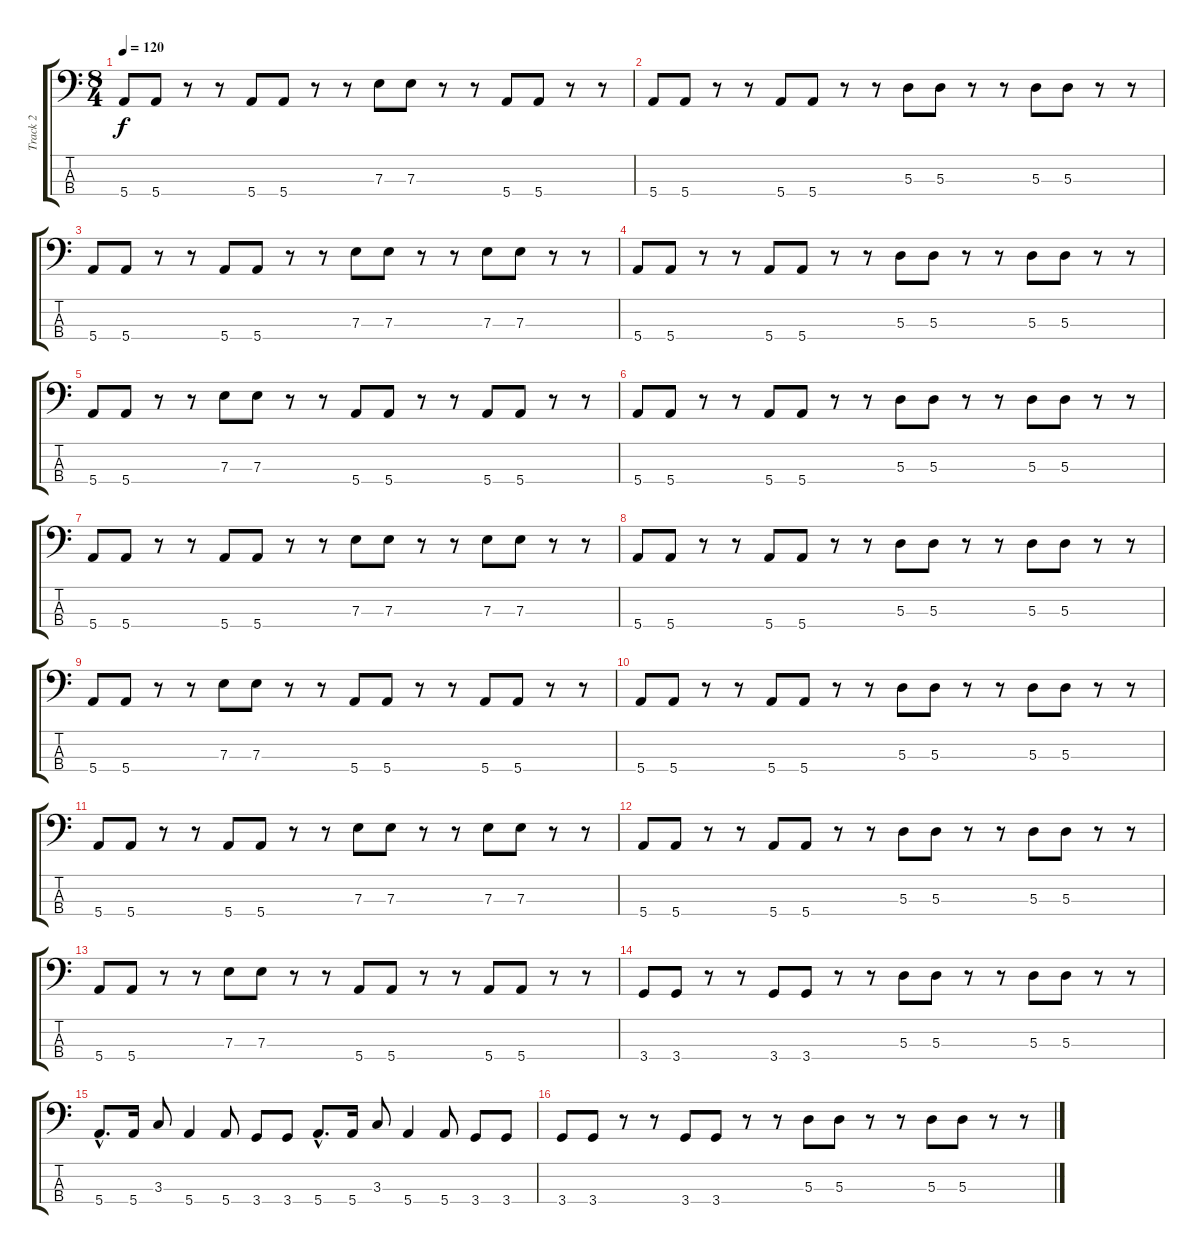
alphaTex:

\track ("Track 2" "Track 2") {instrument electricbasspick}
\staff {score tabs}
\tuning (G2 D2 A1 E1) {hide}
\ts (8 4)
\tempo 120
\clef f4
\ks c
5.4.8{dy f} 5.4.8 r.8 r.8 5.4.8 5.4.8 r.8 r.8 7.3.8 7.3.8 r.8 r.8 5.4.8 5.4.8 r.8 r.8 |
5.4.8 5.4.8 r.8 r.8 5.4.8 5.4.8 r.8 r.8 5.3.8 5.3.8 r.8 r.8 5.3.8 5.3.8 r.8 r.8 |
5.4.8 5.4.8 r.8 r.8 5.4.8 5.4.8 r.8 r.8 7.3.8 7.3.8 r.8 r.8 7.3.8 7.3.8 r.8 r.8 |
5.4.8 5.4.8 r.8 r.8 5.4.8 5.4.8 r.8 r.8 5.3.8 5.3.8 r.8 r.8 5.3.8 5.3.8 r.8 r.8 |
5.4.8 5.4.8 r.8 r.8 7.3.8 7.3.8 r.8 r.8 5.4.8 5.4.8 r.8 r.8 5.4.8 5.4.8 r.8 r.8 |
5.4.8 5.4.8 r.8 r.8 5.4.8 5.4.8 r.8 r.8 5.3.8 5.3.8 r.8 r.8 5.3.8 5.3.8 r.8 r.8 |
5.4.8 5.4.8 r.8 r.8 5.4.8 5.4.8 r.8 r.8 7.3.8 7.3.8 r.8 r.8 7.3.8 7.3.8 r.8 r.8 |
5.4.8 5.4.8 r.8 r.8 5.4.8 5.4.8 r.8 r.8 5.3.8 5.3.8 r.8 r.8 5.3.8 5.3.8 r.8 r.8 |
5.4.8 5.4.8 r.8 r.8 7.3.8 7.3.8 r.8 r.8 5.4.8 5.4.8 r.8 r.8 5.4.8 5.4.8 r.8 r.8 |
5.4.8 5.4.8 r.8 r.8 5.4.8 5.4.8 r.8 r.8 5.3.8 5.3.8 r.8 r.8 5.3.8 5.3.8 r.8 r.8 |
5.4.8 5.4.8 r.8 r.8 5.4.8 5.4.8 r.8 r.8 7.3.8 7.3.8 r.8 r.8 7.3.8 7.3.8 r.8 r.8 |
5.4.8 5.4.8 r.8 r.8 5.4.8 5.4.8 r.8 r.8 5.3.8 5.3.8 r.8 r.8 5.3.8 5.3.8 r.8 r.8 |
5.4.8 5.4.8 r.8 r.8 7.3.8 7.3.8 r.8 r.8 5.4.8 5.4.8 r.8 r.8 5.4.8 5.4.8 r.8 r.8 |
3.4.8 3.4.8 r.8 r.8 3.4.8 3.4.8 r.8 r.8 5.3.8 5.3.8 r.8 r.8 5.3.8 5.3.8 r.8 r.8 |
5.4{hac}.8{d} 5.4.16 3.3.8 5.4.4 5.4.8 3.4.8 3.4.8 5.4{hac}.8{d} 5.4.16 3.3.8 5.4.4 5.4.8 3.4.8 3.4.8 |
3.4.8 3.4.8 r.8 r.8 3.4.8 3.4.8 r.8 r.8 5.3.8 5.3.8 r.8 r.8 5.3.8 5.3.8 r.8 r.8
